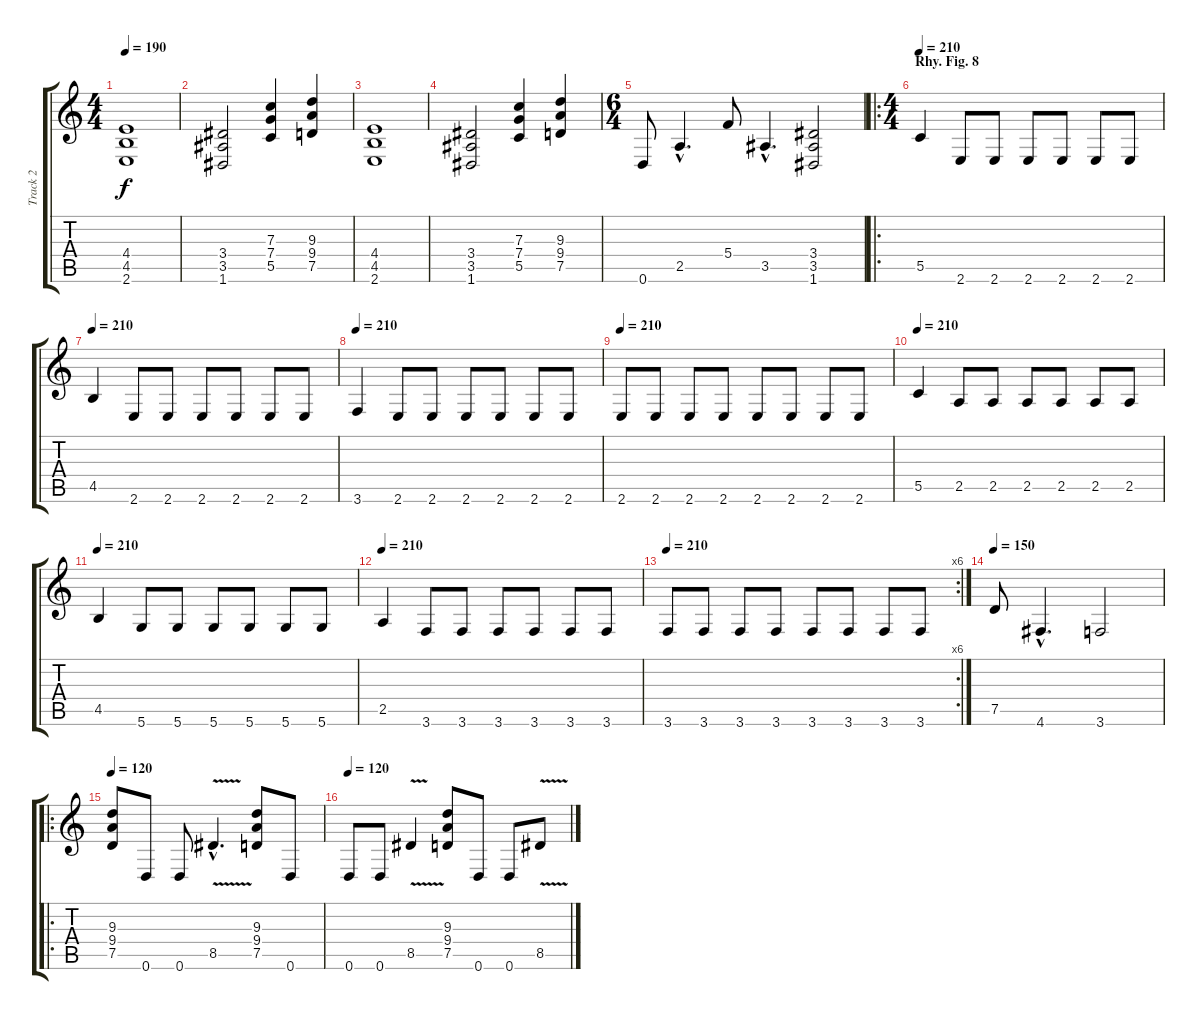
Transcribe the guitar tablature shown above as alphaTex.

\track ("Track 2" "Track 2") {instrument distortionguitar}
\staff {score tabs}
\tuning (D4 A3 F3 C3 G2 D2) {hide}
\ts (4 4)
\tempo 190
\clef g2
\ks c
(4.4 4.5 2.6).1{dy f} |
(3.4 3.5 1.6).2 (7.3 7.4 5.5).4 (9.3 9.4 7.5).4 |
(4.4 4.5 2.6).1 |
(3.4 3.5 1.6).2 (7.3 7.4 5.5).4 (9.3 9.4 7.5).4 |
\ts (6 4)
0.6.8 2.5{hac}.4{d} 5.4.8 3.5{hac}.4{d} (3.4 3.5 1.6).2 |
\ro
\ts (4 4)
\section ("" "Rhy. Fig. 8")
\tempo 210
5.5.4 2.6.8 2.6.8 2.6.8 2.6.8 2.6.8 2.6.8 |
\tempo 210
4.5.4 2.6.8 2.6.8 2.6.8 2.6.8 2.6.8 2.6.8 |
\tempo 210
3.6.4 2.6.8 2.6.8 2.6.8 2.6.8 2.6.8 2.6.8 |
\tempo 210
2.6.8 2.6.8 2.6.8 2.6.8 2.6.8 2.6.8 2.6.8 2.6.8 |
\tempo 210
5.5.4 2.5.8 2.5.8 2.5.8 2.5.8 2.5.8 2.5.8 |
\tempo 210
4.5.4 5.6.8 5.6.8 5.6.8 5.6.8 5.6.8 5.6.8 |
\tempo 210
2.5.4 3.6.8 3.6.8 3.6.8 3.6.8 3.6.8 3.6.8 |
\rc 6
\tempo 210
3.6.8 3.6.8 3.6.8 3.6.8 3.6.8 3.6.8 3.6.8 3.6.8 |
\tempo 150
7.5.8 4.6{hac}.4{d} 3.6.2 |
\ro
\tempo 120
(9.3 9.4 7.5).8 0.6.8 0.6.8 8.5{v hac}.4{d} (9.3 9.4 7.5).8 0.6.8 |
\tempo 120
0.6.8 0.6.8 8.5{v}.4 (9.3 9.4 7.5).8 0.6.8 0.6.8 8.5{v}.8
